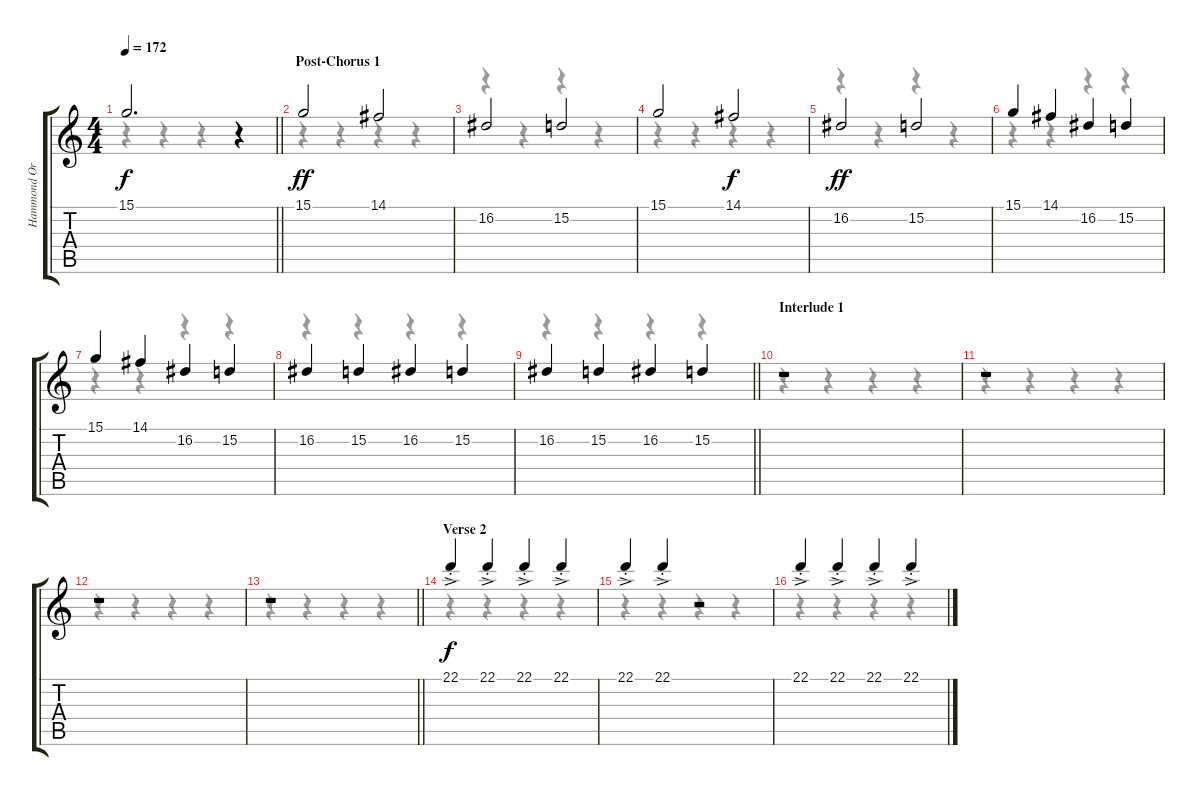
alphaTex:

\track ("Hammond Organ" "Hammond Or") {instrument drawbarorgan}
\staff {score tabs}
\tuning (E4 B3 G3 D3 A2 E2) {hide}
\voice
\ts (4 4)
\tempo 172
\clef g2
\barLineRight lightlight
\ks c
15.1{t}.2{d dy f} r.4 |
\section ("" "Post-Chorus 1")
15.1.2{dy ff} 14.1.2 |
16.2.2 15.2.2 |
15.1.2 14.1.2{dy f} |
16.2.2{dy ff} 15.2.2 |
15.1.4 14.1.4 16.2.4 15.2.4 |
15.1.4 14.1.4 16.2.4 15.2.4 |
16.2.4 15.2.4 16.2.4 15.2.4 |
\barLineRight lightlight
16.2.4 15.2.4 16.2.4 15.2.4 |
\section ("" "Interlude 1")
r.1 |
r.1 |
r.1 |
\barLineRight lightlight
r.1 |
\section ("" "Verse 2")
22.1{ac st}.4{dy f} 22.1{ac st}.4 22.1{ac st}.4 22.1{ac st}.4 |
22.1{ac st}.4 22.1{ac st}.4 r.2 |
22.1{ac st}.4 22.1{ac st}.4 22.1{ac st}.4 22.1{ac st}.4
\voice
\clef g2
\ottava regular
\simile none
\barLineRight lightlight
\ks c
r.4{dy f} r.4 r.4 r.4 |
r.4 r.4 r.4 r.4 |
r.4 r.4 r.4 r.4 |
r.4 r.4 r.4 r.4 |
r.4 r.4 r.4 r.4 |
r.4 r.4 r.4 r.4 |
r.4 r.4 r.4 r.4 |
r.4 r.4 r.4 r.4 |
\barLineRight lightlight
r.4 r.4 r.4 r.4 |
r.4 r.4 r.4 r.4 |
r.4 r.4 r.4 r.4 |
r.4 r.4 r.4 r.4 |
\barLineRight lightlight
r.4 r.4 r.4 r.4 |
r.4 r.4 r.4 r.4 |
r.4 r.4 r.4 r.4 |
r.4 r.4 r.4 r.4
